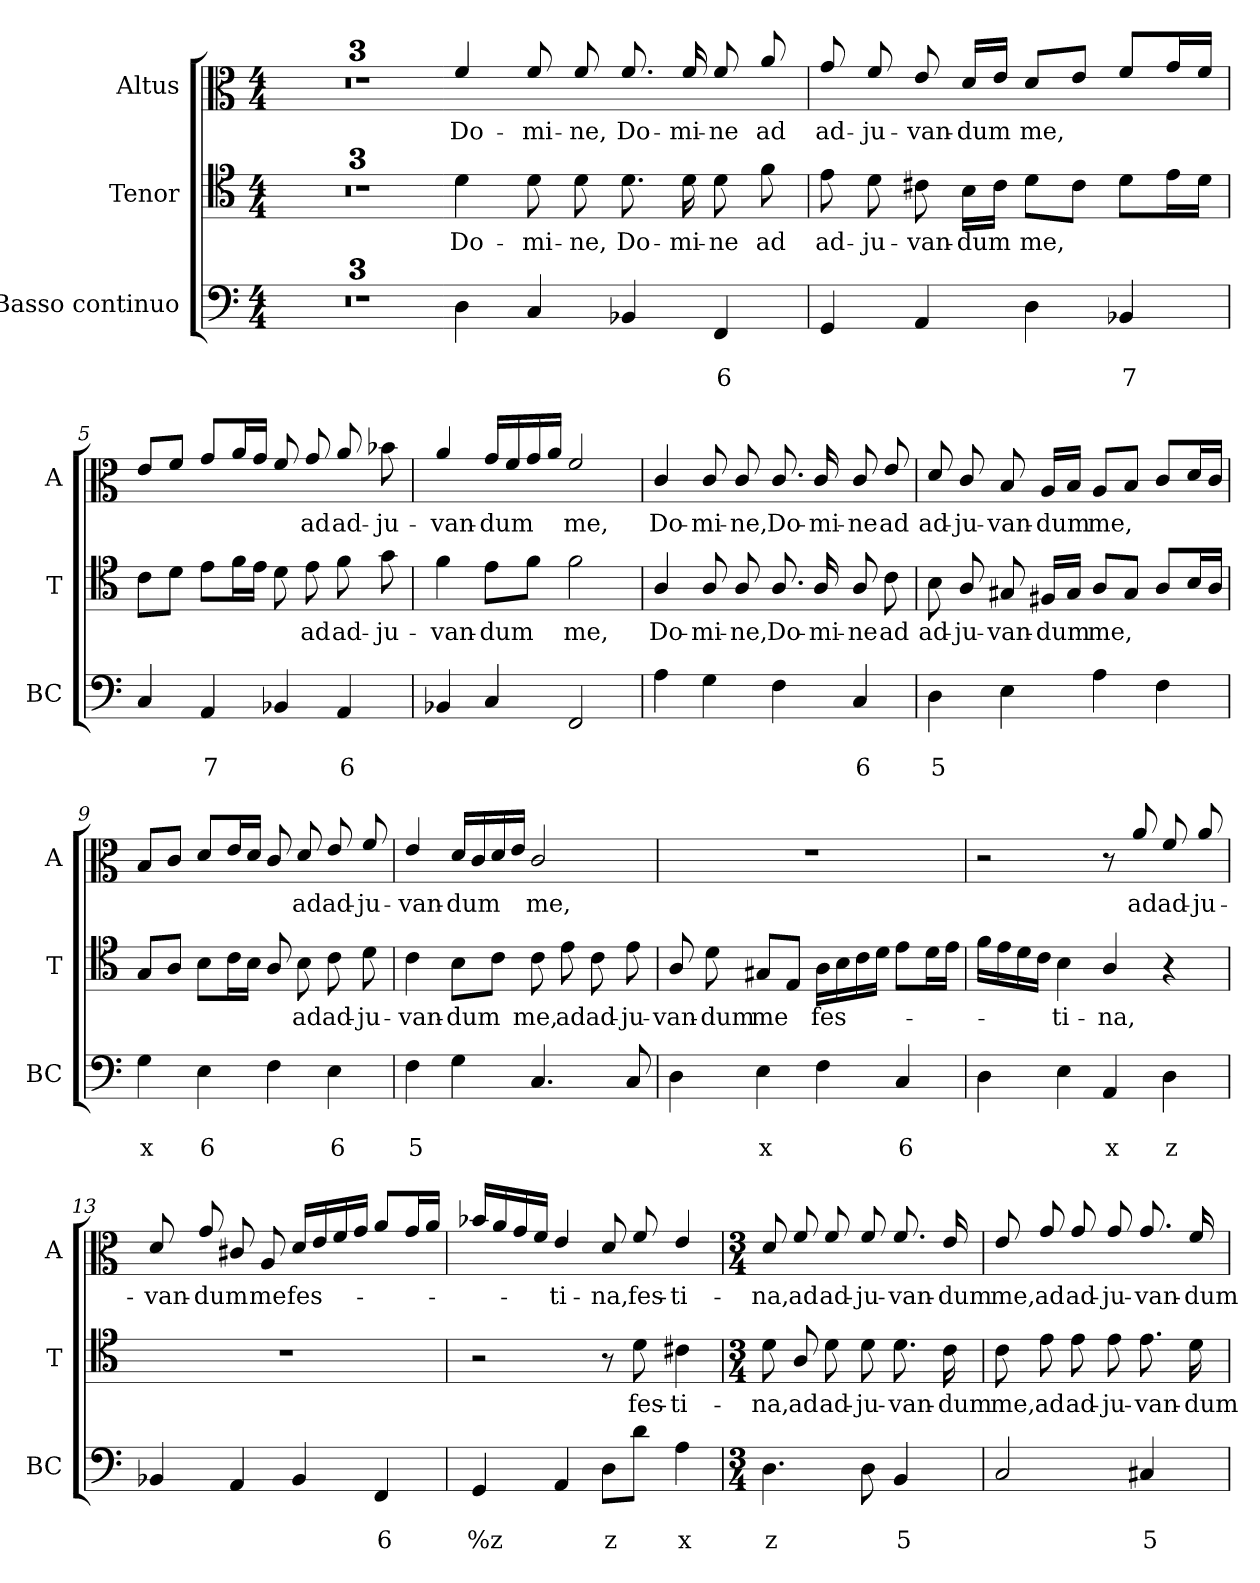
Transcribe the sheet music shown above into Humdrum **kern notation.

**kern	**text	**text	**kern	**text	**kern	**text
*part3	*part3	*part3	*part2	*part2	*part1	*part1
*staff3	*staff3	*staff3	*staff2	*staff2	*staff1	*staff1
*I"Basso continuo	*	*	*I"Tenor	*	*I"Altus	*
*I'BC	*	*	*I'T	*	*I'A	*
*clefF4	*	*	*clefC4	*	*clefC3	*
*k[]	*	*	*k[]	*	*k[]	*
*C:	*	*	*C:	*	*C:	*
*M4/4	*	*	*M4/4	*	*M4/4	*
=1	=1	=1	=1	=1	=1	=1
1ryy	.	.	1ryy	.	1ryy	.
=2	=2	=2	=2	=2	=2	=2
1r	.	.	1r	.	1r	.
=3	=3	=3	=3	=3	=3	=3
*	*	*	*clefGv2	*	*clefG2	*
1ryy	.	.	1ryy	.	1ryy	.
=3X1-	=3X1-	=3X1-	=3X1-	=3X1-	=3X1-	=3X1-
!	!	!	!	!LO:LY:b	!	!LO:LY:b
4D\	.	.	4d\	Do-	4f/	Do-
!	!	!	!	!LO:LY:b	!	!LO:LY:b
4C/	.	.	8d\	-mi-	8f/	-mi-
!	!	!	!	!LO:LY:b	!	!LO:LY:b
.	.	.	8d\	-ne,	8f/	-ne,
!	!	!	!	!LO:LY:b	!	!LO:LY:b
4BB-X/	.	.	8.d\	Do-	8.f/	Do-
!	!	!	!	!LO:LY:b	!	!LO:LY:b
.	.	.	16d\	-mi-	16f/	-mi-
!	!	!LO:LY:b	!	!LO:LY:b	!	!LO:LY:b
4FF/	.	6	8d\	-ne	8f/	-ne
!	!	!	!	!LO:LY:b	!	!LO:LY:b
.	.	.	8f\	ad	8a/	ad
=4	=4	=4	=4	=4	=4	=4
!	!	!	!	!LO:LY:b	!	!LO:LY:b
4GG/	.	.	8e\	ad-	8g/	ad-
!	!	!	!	!LO:LY:b	!	!LO:LY:b
.	.	.	8d\	-ju-	8f/	-ju-
!	!	!	!	!LO:LY:b	!	!LO:LY:b
4AA/	.	.	8c#X\	-van-	8e/	-van-
!	!	!	!	!LO:LY:b	!	!LO:LY:b
.	.	.	16B\LL	-dum	16d/LL	-dum
.	.	.	16c#\JJ	.	16e/JJ	.
!	!	!	!	!LO:LY:b	!	!LO:LY:b
4D\	.	.	8d\L	me,	8d/L	me,
.	.	.	8c#\J	.	8e/J	.
!	!	!LO:LY:b	!	!	!	!
4BB-X/	.	7	8d\L	.	8f/L	.
.	.	.	16e\L	.	16g/L	.
.	.	.	16d\JJ	.	16f/JJ	.
=5	=5	=5	=5	=5	=5	=5
4C/	.	.	8c\L	.	8e/L	.
.	.	.	8d\J	.	8f/J	.
!	!	!LO:LY:b	!	!	!	!
4AA/	.	7	8e\L	.	8g/L	.
.	.	.	16f\L	.	16a/L	.
.	.	.	16e\JJ	.	16g/JJ	.
4BB-X/	.	.	8d\	.	8f/	.
!	!	!	!	!LO:LY:b	!	!LO:LY:b
.	.	.	8e\	ad	8g/	ad
!	!	!LO:LY:b	!	!LO:LY:b	!	!LO:LY:b
4AA/	.	6	8f\	ad-	8a/	ad-
!	!	!	!	!LO:LY:b	!	!LO:LY:b
.	.	.	8g\	-ju-	8b-X\	-ju-
!!LO:LB:g=z
=6	=6	=6	=6	=6	=6	=6
!	!	!	!	!LO:LY:b	!	!LO:LY:b
4BB-X/	.	.	4f\	-van-	4a/	-van-
!	!	!	!	!LO:LY:b	!	!LO:LY:b
4C/	.	.	8e\L	-dum	16g/LL	-dum
.	.	.	.	.	16f/	.
.	.	.	8f\J	.	16g/	.
.	.	.	.	.	16a/JJ	.
!	!	!	!	!LO:LY:b	!	!LO:LY:b
2FF/	.	.	2f\	me,	2f/	me,
=7	=7	=7	=7	=7	=7	=7
!	!	!	!	!LO:LY:b	!	!LO:LY:b
4A\	.	.	4A/	Do-	4c/	Do-
!	!	!	!	!LO:LY:b	!	!LO:LY:b
4G\	.	.	8A/	-mi-	8c/	-mi-
!	!	!	!	!LO:LY:b	!	!LO:LY:b
.	.	.	8A/	-ne,	8c/	-ne,
!	!	!	!	!LO:LY:b	!	!LO:LY:b
4F\	.	.	8.A/	Do-	8.c/	Do-
!	!	!	!	!LO:LY:b	!	!LO:LY:b
.	.	.	16A/	-mi-	16c/	-mi-
!	!	!LO:LY:b	!	!LO:LY:b	!	!LO:LY:b
4C/	.	6	8A/	-ne	8c/	-ne
!	!	!	!	!LO:LY:b	!	!LO:LY:b
.	.	.	8c\	ad	8e/	ad
=8	=8	=8	=8	=8	=8	=8
!	!	!LO:LY:b	!	!LO:LY:b	!	!LO:LY:b
4D\	.	5	8B\	ad-	8d/	ad-
!	!	!	!	!LO:LY:b	!	!LO:LY:b
.	.	.	8A/	-ju-	8c/	-ju-
!	!	!	!	!LO:LY:b	!	!LO:LY:b
4E\	.	.	8G#X/	-van-	8B/	-van-
!	!	!	!	!LO:LY:b	!	!LO:LY:b
.	.	.	16F#X/LL	-dum	16A/LL	-dum
.	.	.	16G#/JJ	.	16B/JJ	.
!	!	!	!	!LO:LY:b	!	!LO:LY:b
4A\	.	.	8A/L	me,	8A/L	me,
.	.	.	8G#/J	.	8B/J	.
4F\	.	.	8A/L	.	8c/L	.
.	.	.	16B/L	.	16d/L	.
.	.	.	16A/JJ	.	16c/JJ	.
!!LO:LB:g=z
=9	=9	=9	=9	=9	=9	=9
!	!	!LO:LY:b	!	!	!	!
4G\	.	x	8G/L	.	8B/L	.
.	.	.	8A/J	.	8c/J	.
!	!	!LO:LY:b	!	!	!	!
4E\	.	6	8B\L	.	8d/L	.
.	.	.	16c\L	.	16e/L	.
.	.	.	16B\JJ	.	16d/JJ	.
4F\	.	.	8A/	.	8c/	.
!	!	!	!	!LO:LY:b	!	!LO:LY:b
.	.	.	8B\	ad	8d/	ad
!	!	!LO:LY:b	!	!LO:LY:b	!	!LO:LY:b
4E\	.	6	8c\	ad-	8e/	ad-
!	!	!	!	!LO:LY:b	!	!LO:LY:b
.	.	.	8d\	-ju-	8f/	-ju-
=10	=10	=10	=10	=10	=10	=10
!	!	!LO:LY:b	!	!LO:LY:b	!	!LO:LY:b
4F\	.	5	4c\	-van-	4e/	-van-
!	!	!	!	!LO:LY:b	!	!LO:LY:b
4G\	.	.	8B\L	-dum	16d/LL	-dum
.	.	.	.	.	16c/	.
.	.	.	8c\J	.	16d/	.
.	.	.	.	.	16e/JJ	.
!	!	!	!	!LO:LY:b	!	!LO:LY:b
4.C/	.	.	8c\	me,	2c/	me,
!	!	!	!	!LO:LY:b	!	!
.	.	.	8e\	ad	.	.
!	!	!	!	!LO:LY:b	!	!
.	.	.	8c\	ad-	.	.
!	!	!	!	!LO:LY:b	!	!
8C/	.	.	8e\	-ju-	.	.
=11	=11	=11	=11	=11	=11	=11
!	!	!	!	!LO:LY:b	!	!
4D\	.	.	8A/	-van-	1r	.
!	!	!	!	!LO:LY:b	!	!
.	.	.	8d\	-dum	.	.
!	!	!LO:LY:b	!	!LO:LY:b	!	!
4E\	.	x	8G#X/L	me	.	.
.	.	.	8E/J	.	.	.
!	!	!	!	!LO:LY:b	!	!
4F\	.	.	16A\LL	fes-	.	.
.	.	.	16B\	.	.	.
.	.	.	16c\	.	.	.
.	.	.	16d\JJ	.	.	.
!	!	!LO:LY:b	!	!	!	!
4C/	.	6	8e\L	.	.	.
.	.	.	16d\L	.	.	.
.	.	.	16e\JJ	.	.	.
!!LO:PB:g=z
=12	=12	=12	=12	=12	=12	=12
4D\	.	.	16f\LL	.	2r	.
.	.	.	16e\	.	.	.
.	.	.	16d\	.	.	.
.	.	.	16c\JJ	.	.	.
!	!	!	!	!LO:LY:b	!	!
4E\	.	.	4B\	-ti-	.	.
!	!	!LO:LY:b	!	!LO:LY:b	!	!
4AA/	.	x	4A/	-na,	8r	.
!	!	!	!	!	!	!LO:LY:b
.	.	.	.	.	8a/	ad
!	!	!LO:LY:b	!	!	!	!LO:LY:b
4D\	.	z	4r	.	8f/	ad-
!	!	!	!	!	!	!LO:LY:b
.	.	.	.	.	8a/	-ju-
=13	=13	=13	=13	=13	=13	=13
!	!	!	!	!	!	!LO:LY:b
4BB-X/	.	.	1r	.	8d/	-van-
!	!	!	!	!	!	!LO:LY:b
.	.	.	.	.	8g/	-dum
4AA/	.	.	.	.	8c#X/	.
!	!	!	!	!	!	!LO:LY:b
.	.	.	.	.	8A/	me
!	!	!	!	!	!	!LO:LY:b
4BB-/	.	.	.	.	16d/LL	fes-
.	.	.	.	.	16e/	.
.	.	.	.	.	16f/	.
.	.	.	.	.	16g/JJ	.
!	!	!LO:LY:b	!	!	!	!
4FF/	.	6	.	.	8a/L	.
.	.	.	.	.	16g/L	.
.	.	.	.	.	16a/JJ	.
=14	=14	=14	=14	=14	=14	=14
!	!	!LO:LY:b	!	!	!	!
4GG/	.	%z	2r	.	16b-X/LL	.
.	.	.	.	.	16a/	.
.	.	.	.	.	16g/	.
.	.	.	.	.	16f/JJ	.
!	!	!	!	!	!	!LO:LY:b
4AA/	.	.	.	.	4e/	-ti-
!	!	!LO:LY:b	!	!	!	!LO:LY:b
8D\L	.	z	8r	.	8d/	-na,
!	!	!	!	!LO:LY:b	!	!LO:LY:b
8d\J	.	.	8d\	fes-	8f/	fes-
!	!	!LO:LY:b	!	!LO:LY:b	!	!LO:LY:b
4A\	.	x	4c#X\	-ti-	4e/	-ti-
!!LO:LB:g=z
=15	=15	=15	=15	=15	=15	=15
*M3/4	*	*	*M3/4	*	*M3/4	*
!	!	!LO:LY:b	!	!LO:LY:b	!	!LO:LY:b
4.D\	.	z	8d\	-na,	8d/	-na,
!	!	!	!	!LO:LY:b	!	!LO:LY:b
.	.	.	8A/	ad	8f/	ad
!	!	!	!	!LO:LY:b	!	!LO:LY:b
.	.	.	8d\	ad-	8f/	ad-
!	!	!	!	!LO:LY:b	!	!LO:LY:b
8D\	.	.	8d\	-ju-	8f/	-ju-
!	!	!LO:LY:b	!	!LO:LY:b	!	!LO:LY:b
4BB/	.	5	8.d\	-van-	8.f/	-van-
!	!	!	!	!LO:LY:b	!	!LO:LY:b
.	.	.	16c\	-dum	16e/	-dum
=16	=16	=16	=16	=16	=16	=16
!	!	!	!	!LO:LY:b	!	!LO:LY:b
2C/	.	.	8c\	me,	8e/	me,
!	!	!	!	!LO:LY:b	!	!LO:LY:b
.	.	.	8e\	ad	8g/	ad
!	!	!	!	!LO:LY:b	!	!LO:LY:b
.	.	.	8e\	ad-	8g/	ad-
!	!	!	!	!LO:LY:b	!	!LO:LY:b
.	.	.	8e\	-ju-	8g/	-ju-
!	!	!LO:LY:b	!	!LO:LY:b	!	!LO:LY:b
4C#X/	.	5	8.e\	-van-	8.g/	-van-
!	!	!	!	!LO:LY:b	!	!LO:LY:b
.	.	.	16d\	-dum	16f/	-dum
=	=	=	=	=	=	=
*-	*-	*-	*-	*-	*-	*-
